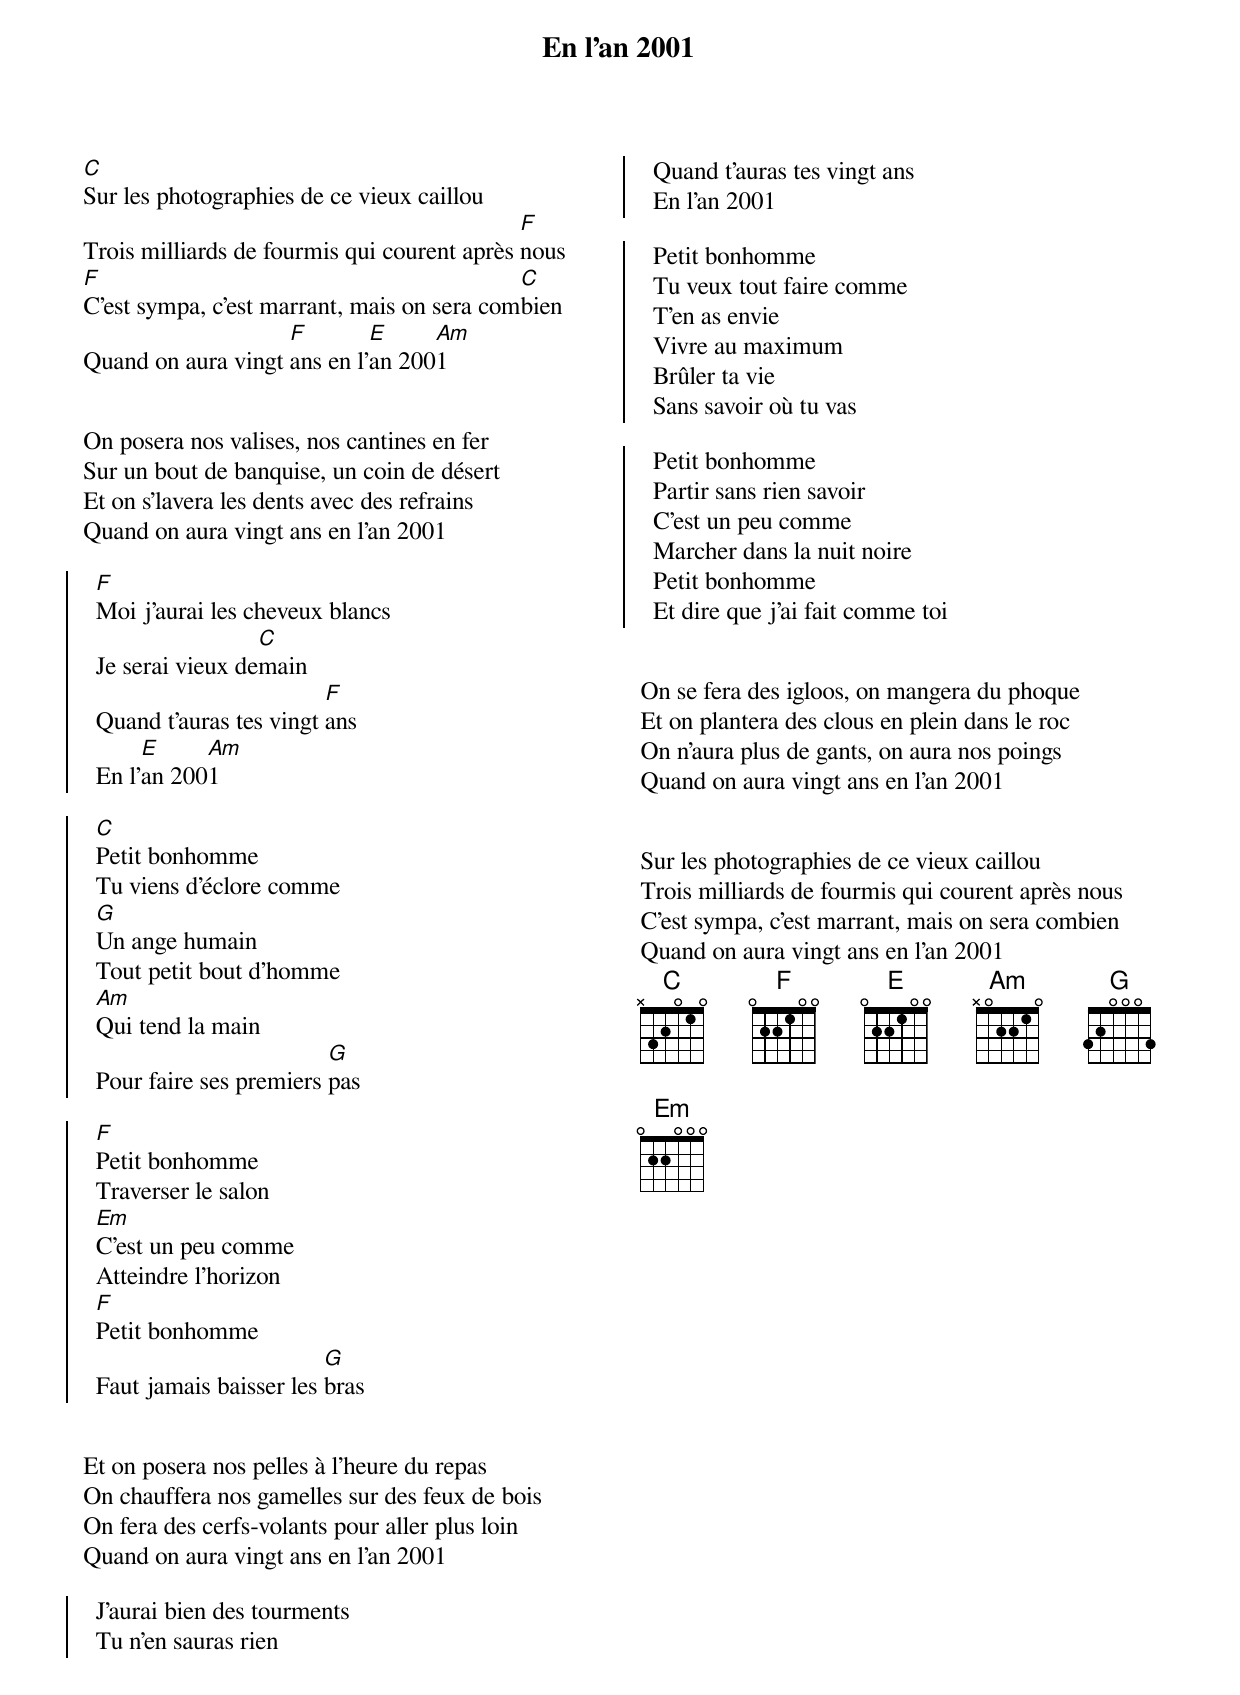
{title: En l'an 2001}
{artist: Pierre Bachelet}
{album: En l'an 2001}
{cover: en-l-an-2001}
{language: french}
{columns: 2}
{define: C frets X 3 2 0 1 0}
{define: F base-fret 1 frets 0 2 2 1 0 0}
{define: E frets 0 2 2 1 0 0}
{define: Am frets X 0 2 2 1 0}
{define: Em frets 0 2 2 0 0 0}


[C]Sur les photographies de ce vieux caillou
Trois milliards de fourmis qui courent après [F]nous
[F]C'est sympa, c'est marrant, mais on sera com[C]bien
Quand on aura vingt [F]ans en l'[E]an 200[Am]1


On posera nos valises, nos cantines en fer
Sur un bout de banquise, un coin de désert
Et on s'lavera les dents avec des refrains
Quand on aura vingt ans en l'an 2001

{start_of_chorus}
  [F]Moi j'aurai les cheveux blancs
  Je serai vieux de[C]main
  Quand t'auras tes vingt [F]ans
  En l'[E]an 200[Am]1
{end_of_chorus}

{start_of_chorus}
  [C]Petit bonhomme
  Tu viens d'éclore comme
  [G]Un ange humain
  Tout petit bout d'homme
  [Am]Qui tend la main
  Pour faire ses premiers [G]pas
{end_of_chorus}

{start_of_chorus}
  [F]Petit bonhomme
  Traverser le salon
  [Em]C'est un peu comme
  Atteindre l'horizon
  [F]Petit bonhomme
  Faut jamais baisser les [G]bras
{end_of_chorus}


Et on posera nos pelles à l'heure du repas
On chauffera nos gamelles sur des feux de bois
On fera des cerfs-volants pour aller plus loin
Quand on aura vingt ans en l'an 2001

{start_of_chorus}
  J'aurai bien des tourments
  Tu n'en sauras rien
  Quand t'auras tes vingt ans
  En l'an 2001
{end_of_chorus}

{start_of_chorus}
  Petit bonhomme
  Tu veux tout faire comme
  T'en as envie
  Vivre au maximum
  Brûler ta vie
  Sans savoir où tu vas
{end_of_chorus}

{start_of_chorus}
  Petit bonhomme
  Partir sans rien savoir
  C'est un peu comme
  Marcher dans la nuit noire
  Petit bonhomme
  Et dire que j'ai fait comme toi
{end_of_chorus}


On se fera des igloos, on mangera du phoque
Et on plantera des clous en plein dans le roc
On n'aura plus de gants, on aura nos poings
Quand on aura vingt ans en l'an 2001


Sur les photographies de ce vieux caillou
Trois milliards de fourmis qui courent après nous
C'est sympa, c'est marrant, mais on sera combien
Quand on aura vingt ans en l'an 2001
